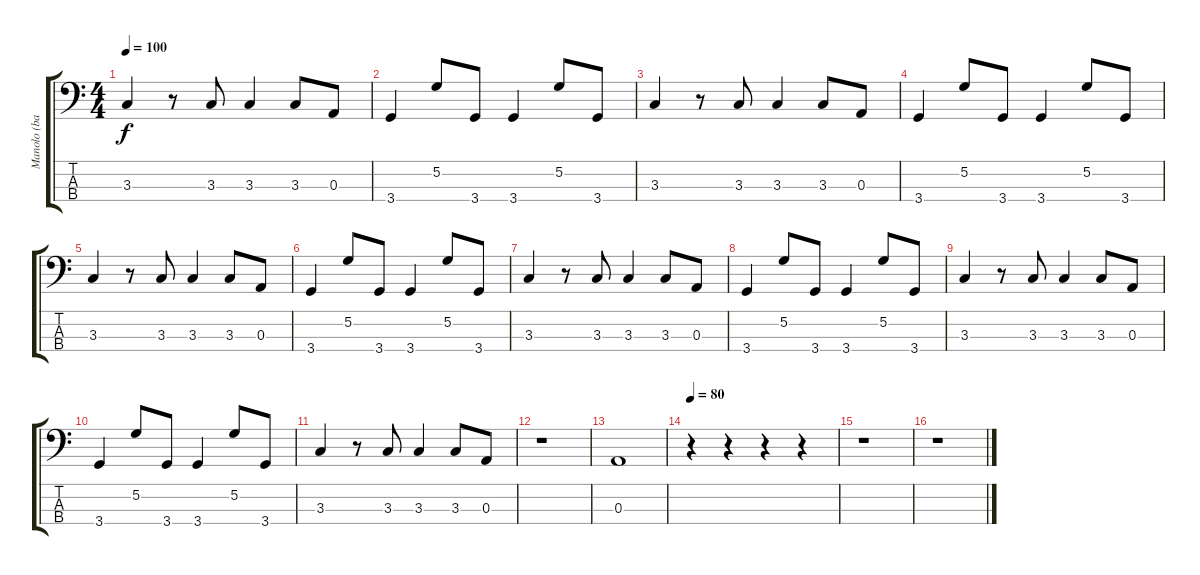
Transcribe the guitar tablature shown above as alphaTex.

\track ("Manolo (bajo)" "Manolo (ba") {instrument electricbassfinger}
\staff {score tabs}
\tuning (G2 D2 A1 E1) {hide}
\ts (4 4)
\tempo 100
\clef f4
\ks c
3.3.4{dy f} r.8 3.3.8 3.3.4 3.3.8 0.3.8 |
3.4.4 5.2.8 3.4.8 3.4.4 5.2.8 3.4.8 |
3.3.4 r.8 3.3.8 3.3.4 3.3.8 0.3.8 |
3.4.4 5.2.8 3.4.8 3.4.4 5.2.8 3.4.8 |
3.3.4 r.8 3.3.8 3.3.4 3.3.8 0.3.8 |
3.4.4 5.2.8 3.4.8 3.4.4 5.2.8 3.4.8 |
3.3.4 r.8 3.3.8 3.3.4 3.3.8 0.3.8 |
3.4.4 5.2.8 3.4.8 3.4.4 5.2.8 3.4.8 |
3.3.4 r.8 3.3.8 3.3.4 3.3.8 0.3.8 |
3.4.4 5.2.8 3.4.8 3.4.4 5.2.8 3.4.8 |
3.3.4 r.8 3.3.8 3.3.4 3.3.8 0.3.8 |
r.1 |
0.3.1 |
\tempo 80
r.4 r.4 r.4 r.4 |
r.1 |
r.1
